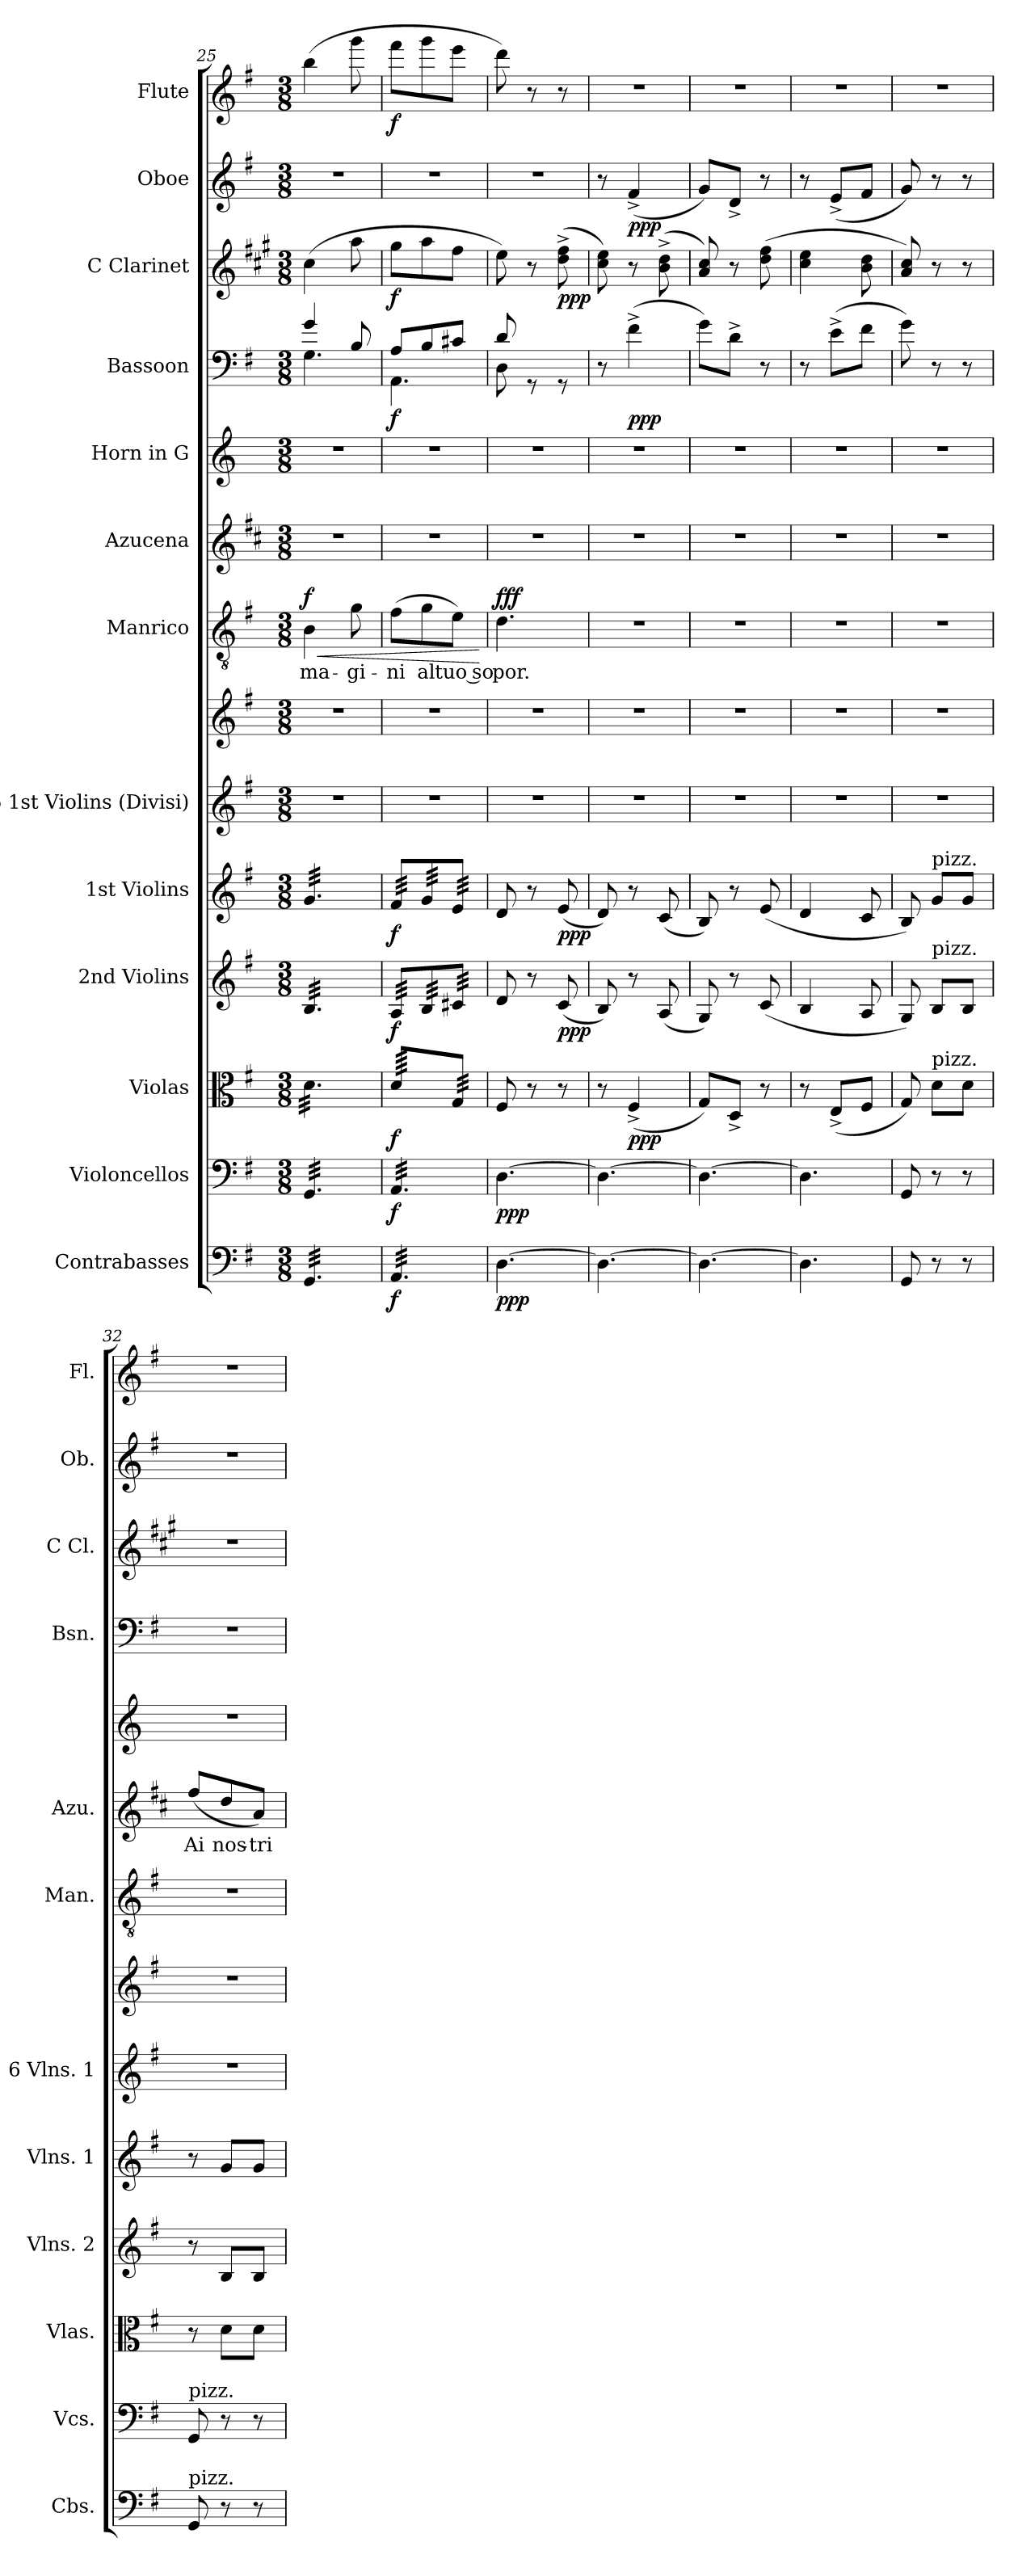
**kern	**dynam	**kern	**dynam	**kern	**dynam	**kern	**dynam	**kern	**dynam	**kern	**kern	**kern	**text	**dynam	**kern	**text	**kern	**kern	**dynam	**kern	**dynam	**kern	**dynam	**kern	**dynam
*part13	*part13	*part12	*part12	*part11	*part11	*part10	*part10	*part9	*part9	*part8	*part8	*part7	*part7	*part7	*part6	*part6	*part5	*part4	*part4	*part3	*part3	*part2	*part2	*part1	*part1
*staff14	*staff14	*staff13	*staff13	*staff12	*staff12	*staff11	*staff11	*staff10	*staff10	*staff9	*staff8	*staff7	*staff7	*staff7	*staff6	*staff6	*staff5	*staff4	*staff4	*staff3	*staff3	*staff2	*staff2	*staff1	*staff1
*I"Contrabasses	*	*I"Violoncellos	*	*I"Violas	*	*I"2nd Violins	*	*I"1st Violins	*	*I"6 1st Violins (Divisi)	*	*I"Manrico	*	*	*I"Azucena	*	*I"Horn in G	*I"Bassoon	*	*I"C Clarinet	*	*I"Oboe	*	*I"Flute	*
*I'Cbs.	*	*I'Vcs.	*	*I'Vlas.	*	*I'Vlns. 2	*	*I'Vlns. 1	*	*I'6 Vlns. 1	*	*I'Man.	*	*	*I'Azu.	*	*	*I'Bsn.	*	*I'C Cl.	*	*I'Ob.	*	*I'Fl.	*
*clefF4	*	*clefF4	*	*clefC3	*	*clefG2	*	*clefG2	*	*clefG2	*clefG2	*clefGv2	*	*	*clefG2	*	*clefG2	*clefF4	*	*clefG2	*	*clefG2	*	*clefG2	*
*ITrd7c12	*	*	*	*	*	*	*	*	*	*	*	*	*	*	*ITrd4c7	*	*ITrd3c5	*	*	*ITrd1c2	*	*	*	*	*
*k[f#]	*	*k[f#]	*	*k[f#]	*	*k[f#]	*	*k[f#]	*	*k[f#]	*k[f#]	*k[f#]	*	*	*k[f#]	*	*k[f#]	*k[f#]	*	*k[f#]	*	*k[f#]	*	*k[f#]	*
*M3/8	*	*M3/8	*	*M3/8	*	*M3/8	*	*M3/8	*	*M3/8	*M3/8	*M3/8	*	*	*M3/8	*	*M3/8	*M3/8	*	*M3/8	*	*M3/8	*	*M3/8	*
=25	=25	=25	=25	=25	=25	=25	=25	=25	=25	=25	=25	=25	=25	=25	=25	=25	=25	=25	=25	=25	=25	=25	=25	=25	=25
!	!	!	!	!	!	!	!	!	!	!	!	!	!LO:LY:b	!LO:HP:b	!	!	!	!	!	!	!	!	!	!	!
*	*	*	*	*	*	*	*	*	*	*	*	*	*	*	*	*	*	*^	*	*	*	*	*	*	*
!	!	!	!	!	!	!	!	!	!	!	!	!	!	!LO:DY:n=1:a	!	!	!	!	!	!	!	!	!	!	!	!
*tremolo	*	*	*	*	*	*	*	*	*	*	*	*	*	*	*	*	*	*	*	*	*	*	*	*	*	*
*	*	*tremolo	*	*	*	*	*	*	*	*	*	*	*	*	*	*	*	*	*	*	*	*	*	*	*	*
*	*	*	*	*tremolo	*	*	*	*	*	*	*	*	*	*	*	*	*	*	*	*	*	*	*	*	*	*
*	*	*	*	*	*	*tremolo	*	*	*	*	*	*	*	*	*	*	*	*	*	*	*	*	*	*	*	*
*	*	*	*	*	*	*	*	*tremolo	*	*	*	*	*	*	*	*	*	*	*	*	*	*	*	*	*	*
32GGG/LLL	.	32GG/LLL	.	32d\LLL	.	32B/LLL	.	32g/LLL	.	4.r	4.r	4B\	-ma-	< f	4.r	.	4.r	4g/	4.G\	.	(>4b\	.	4.r	.	(>4bb\	.
32GGG/	.	32GG/	.	32d\	.	32B/	.	32g/	.	.	.	.	.	.	.	.	.	.	.	.	.	.	.	.	.	.
32GGG/	.	32GG/	.	32d\	.	32B/	.	32g/	.	.	.	.	.	.	.	.	.	.	.	.	.	.	.	.	.	.
32GGG/	.	32GG/	.	32d\	.	32B/	.	32g/	.	.	.	.	.	.	.	.	.	.	.	.	.	.	.	.	.	.
32GGG/	.	32GG/	.	32d\	.	32B/	.	32g/	.	.	.	.	.	.	.	.	.	.	.	.	.	.	.	.	.	.
32GGG/	.	32GG/	.	32d\	.	32B/	.	32g/	.	.	.	.	.	.	.	.	.	.	.	.	.	.	.	.	.	.
32GGG/	.	32GG/	.	32d\	.	32B/	.	32g/	.	.	.	.	.	.	.	.	.	.	.	.	.	.	.	.	.	.
32GGG/	.	32GG/	.	32d\	.	32B/	.	32g/	.	.	.	.	.	.	.	.	.	.	.	.	.	.	.	.	.	.
!	!	!	!	!	!	!	!	!	!	!	!	!	!LO:LY:b	!	!	!	!	!	!	!	!	!	!	!	!	!
32GGG/	.	32GG/	.	32d\	.	32B/	.	32g/	.	.	.	8g\	-gi-	.	.	.	.	8B/	.	.	8gg\	.	.	.	8ggg\	.
32GGG/	.	32GG/	.	32d\	.	32B/	.	32g/	.	.	.	.	.	.	.	.	.	.	.	.	.	.	.	.	.	.
32GGG/	.	32GG/	.	32d\	.	32B/	.	32g/	.	.	.	.	.	.	.	.	.	.	.	.	.	.	.	.	.	.
32GGG/JJJ	.	32GG/JJJ	.	32d\JJJ	.	32B/JJJ	.	32g/JJJ	.	.	.	.	.	.	.	.	.	.	.	.	.	.	.	.	.	.
=26	=26	=26	=26	=26	=26	=26	=26	=26	=26	=26	=26	=26	=26	=26	=26	=26	=26	=26	=26	=26	=26	=26	=26	=26	=26	=26
!	!LO:DY:b	!	!LO:DY:b	!	!LO:DY:b	!	!LO:DY:b	!	!LO:DY:b	!	!	!	!LO:LY:b	!	!	!	!	!	!	!LO:DY:b	!	!LO:DY:b	!	!	!	!LO:DY:b
32AAA/LLL	f	32AA/LLL	f	64d/LLLL	f	64A/LLLL	f	64f#/LLLL	f	4.r	4.r	(>8f#\L	-ni	.	4.r	.	4.r	8A/L	4.AA\	f	8ff#\L	f	4.r	.	8fff#\L	f
.	.	.	.	64d/	.	64A/	.	64f#/	.	.	.	.	.	.	.	.	.	.	.	.	.	.	.	.	.	.
32AAA/	.	32AA/	.	64d/	.	64A/	.	64f#/	.	.	.	.	.	.	.	.	.	.	.	.	.	.	.	.	.	.
.	.	.	.	64d/	.	64A/	.	64f#/	.	.	.	.	.	.	.	.	.	.	.	.	.	.	.	.	.	.
32AAA/	.	32AA/	.	64d/	.	64A/	.	64f#/	.	.	.	.	.	.	.	.	.	.	.	.	.	.	.	.	.	.
.	.	.	.	64d/	.	64A/	.	64f#/	.	.	.	.	.	.	.	.	.	.	.	.	.	.	.	.	.	.
32AAA/	.	32AA/	.	64d/	.	64A/	.	64f#/	.	.	.	.	.	.	.	.	.	.	.	.	.	.	.	.	.	.
.	.	.	.	64d/	.	64A/	.	64f#/	.	.	.	.	.	.	.	.	.	.	.	.	.	.	.	.	.	.
!	!	!	!	!	!	!	!	!	!	!	!	!	!LO:LY:b	!	!	!	!	!	!	!	!	!	!	!	!	!
32AAA/	.	32AA/	.	64d/	.	64B/	.	64g/	.	.	.	8g\	al	.	.	.	.	8B/	.	.	8gg\	.	.	.	8ggg\	.
.	.	.	.	64d/	.	64B/	.	64g/	.	.	.	.	.	.	.	.	.	.	.	.	.	.	.	.	.	.
32AAA/	.	32AA/	.	64d/	.	64B/	.	64g/	.	.	.	.	.	.	.	.	.	.	.	.	.	.	.	.	.	.
.	.	.	.	64d/	.	64B/	.	64g/	.	.	.	.	.	.	.	.	.	.	.	.	.	.	.	.	.	.
32AAA/	.	32AA/	.	64d/	.	64B/	.	64g/	.	.	.	.	.	.	.	.	.	.	.	.	.	.	.	.	.	.
.	.	.	.	64d/	.	64B/	.	64g/	.	.	.	.	.	.	.	.	.	.	.	.	.	.	.	.	.	.
32AAA/	.	32AA/	.	64d/	.	64B/	.	64g/	.	.	.	.	.	.	.	.	.	.	.	.	.	.	.	.	.	.
.	.	.	.	64d/	.	64B/	.	64g/	.	.	.	.	.	.	.	.	.	.	.	.	.	.	.	.	.	.
!	!	!	!	!	!	!	!	!	!	!	!	!	!LO:LY:b	!	!	!	!	!	!	!	!	!	!	!	!	!
32AAA/	.	32AA/	.	64G/	.	64c#X/	.	64e/	.	.	.	8e\J)	tuo so	.	.	.	.	8c#X/J	.	.	8ee\J	.	.	.	8eee\J	.
.	.	.	.	64G/	.	64c#X/	.	64e/	.	.	.	.	.	.	.	.	.	.	.	.	.	.	.	.	.	.
32AAA/	.	32AA/	.	64G/	.	64c#X/	.	64e/	.	.	.	.	.	.	.	.	.	.	.	.	.	.	.	.	.	.
.	.	.	.	64G/	.	64c#X/	.	64e/	.	.	.	.	.	.	.	.	.	.	.	.	.	.	.	.	.	.
32AAA/	.	32AA/	.	64G/	.	64c#X/	.	64e/	.	.	.	.	.	.	.	.	.	.	.	.	.	.	.	.	.	.
.	.	.	.	64G/	.	64c#X/	.	64e/	.	.	.	.	.	.	.	.	.	.	.	.	.	.	.	.	.	.
32AAA/JJJ	.	32AA/JJJ	.	64G/	.	64c#X/	.	64e/	.	.	.	.	.	.	.	.	.	.	.	.	.	.	.	.	.	.
*	*	*Xtremolo	*	*	*	*	*	*	*	*	*	*	*	*	*	*	*	*	*	*	*	*	*	*	*	*
*Xtremolo	*	*	*	*	*	*	*	*	*	*	*	*	*	*	*	*	*	*	*	*	*	*	*	*	*	*
.	.	.	.	64G/JJJJ	.	64c#X/JJJJ	.	64e/JJJJ	.	.	.	.	.	.	.	.	.	.	.	.	.	.	.	.	.	.
*	*	*	*	*	*	*	*	*Xtremolo	*	*	*	*	*	*	*	*	*	*	*	*	*	*	*	*	*	*
*	*	*	*	*	*	*Xtremolo	*	*	*	*	*	*	*	*	*	*	*	*	*	*	*	*	*	*	*	*
*	*	*	*	*Xtremolo	*	*	*	*	*	*	*	*	*	*	*	*	*	*	*	*	*	*	*	*	*	*
*	*	*	*	*	*	*	*	*	*	*	*	*	*	*	*	*	*	*v	*v	*	*	*	*	*	*	*
.	.	.	.	.	.	.	.	.	.	.	.	.	.	[	.	.	.	.	.	.	.	.	.	.	.
=27	=27	=27	=27	=27	=27	=27	=27	=27	=27	=27	=27	=27	=27	=27	=27	=27	=27	=27	=27	=27	=27	=27	=27	=27	=27
!	!LO:DY:b	!	!LO:DY:b	!	!	!	!	!	!	!	!	!	!LO:LY:b	!LO:DY:a	!	!	!	!	!	!	!	!	!	!	!
*	*	*	*	*	*	*	*	*	*	*	*	*	*	*	*	*	*	*^	*	*	*	*	*	*	*
[4.DD\	ppp	[4.D\	ppp	8F#/	.	8d/	.	8d/	.	4.r	4.r	4.d\	-por.	fff	4.r	.	4.r	8d/	8D\	.	8dd\)	.	4.r	.	8ddd\)	.
.	.	.	.	8r	.	8r	.	8r	.	.	.	.	.	.	.	.	.	8rGG	4ryy	.	8r	.	.	.	8r	.
!	!	!	!	!	!	!	!LO:DY:b	!	!LO:DY:b	!	!	!	!	!	!	!	!	!	!	!	!	!LO:DY:b	!	!	!	!
.	.	.	.	8r	.	(<8c/	ppp	(<8e/	ppp	.	.	.	.	.	.	.	.	8rGG	.	.	(>8cc\^ 8ee\^	ppp	.	.	8r	.
*	*	*	*	*	*	*	*	*	*	*	*	*	*	*	*	*	*	*v	*v	*	*	*	*	*	*	*
=28	=28	=28	=28	=28	=28	=28	=28	=28	=28	=28	=28	=28	=28	=28	=28	=28	=28	=28	=28	=28	=28	=28	=28	=28	=28
4.DD\_	.	4.D\_	.	8r	.	8B/)	.	8d/)	.	4.r	4.r	4.r	.	.	4.r	.	4.r	8r	.	8b\ 8dd\)	.	8r	.	4.r	.
!	!	!	!	!	!LO:DY:b	!	!	!	!	!	!	!	!	!	!	!	!	!	!LO:DY:b	!	!	!	!LO:DY:b	!	!
.	.	.	.	(<4F#^/	ppp	8r	.	8r	.	.	.	.	.	.	.	.	.	(>4f#^\	ppp	8r	.	(<4f#^/	ppp	.	.
.	.	.	.	.	.	(<8A/	.	(<8c/	.	.	.	.	.	.	.	.	.	.	.	(>8a\^ 8cc\^	.	.	.	.	.
!!LO:PB:g=z
=29	=29	=29	=29	=29	=29	=29	=29	=29	=29	=29	=29	=29	=29	=29	=29	=29	=29	=29	=29	=29	=29	=29	=29	=29	=29
4.DD\_	.	4.D\_	.	8G/L)	.	8G/)	.	8B/)	.	4.r	4.r	4.r	.	.	4.r	.	4.r	8g\L)	.	8g/ 8b/)	.	8g/L)	.	4.r	.
.	.	.	.	8D^/J	.	8r	.	8r	.	.	.	.	.	.	.	.	.	8d^\J	.	8r	.	8d^/J	.	.	.
.	.	.	.	8r	.	(<8c/	.	(<8e/	.	.	.	.	.	.	.	.	.	8r	.	(>8cc\ 8ee\	.	8r	.	.	.
=30	=30	=30	=30	=30	=30	=30	=30	=30	=30	=30	=30	=30	=30	=30	=30	=30	=30	=30	=30	=30	=30	=30	=30	=30	=30
4.DD\]	.	4.D\]	.	8r	.	4B/	.	4d/	.	4.r	4.r	4.r	.	.	4.r	.	4.r	8r	.	4b\ 4dd\	.	8r	.	4.r	.
.	.	.	.	(<8E^/L	.	.	.	.	.	.	.	.	.	.	.	.	.	(>8e^\L	.	.	.	(<8e^/L	.	.	.
.	.	.	.	8F#/J	.	8A/	.	8c/	.	.	.	.	.	.	.	.	.	8f#\J	.	8a\ 8cc\	.	8f#/J	.	.	.
=31	=31	=31	=31	=31	=31	=31	=31	=31	=31	=31	=31	=31	=31	=31	=31	=31	=31	=31	=31	=31	=31	=31	=31	=31	=31
8GGG/	.	8GG/	.	8G/)	.	8G/)	.	8B/)	.	4.r	4.r	4.r	.	.	4.r	.	4.r	8g\)	.	8g/ 8b/)	.	8g/)	.	4.r	.
!	!	!	!	!	!	!	!	!LO:TX:a:t=pizz.	!	!	!	!	!	!	!	!	!	!	!	!	!	!	!	!	!
!	!	!	!	!	!	!LO:TX:a:t=pizz.	!	!	!	!	!	!	!	!	!	!	!	!	!	!	!	!	!	!	!
!	!	!	!	!LO:TX:a:t=pizz.	!	!	!	!	!	!	!	!	!	!	!	!	!	!	!	!	!	!	!	!	!
8r	.	8r	.	8d\L	.	8B/L	.	8g/L	.	.	.	.	.	.	.	.	.	8r	.	8r	.	8r	.	.	.
8r	.	8r	.	8d\J	.	8B/J	.	8g/J	.	.	.	.	.	.	.	.	.	8r	.	8r	.	8r	.	.	.
=32	=32	=32	=32	=32	=32	=32	=32	=32	=32	=32	=32	=32	=32	=32	=32	=32	=32	=32	=32	=32	=32	=32	=32	=32	=32
!	!	!LO:TX:a:t=pizz.	!	!	!	!	!	!	!	!	!	!	!	!	!	!	!	!	!	!	!	!	!	!	!
!LO:TX:a:t=pizz.	!	!	!	!	!	!	!	!	!	!	!	!	!	!	!	!	!	!	!	!	!	!	!	!	!
!	!	!	!	!	!	!	!	!	!	!	!	!	!	!	!	!LO:LY:b	!	!	!	!	!	!	!	!	!
8GGG/	.	8GG/	.	8r	.	8r	.	8r	.	4.r	4.r	4.r	.	.	(>8b/L	Ai	4.r	4.r	.	4.r	.	4.r	.	4.r	.
!	!	!	!	!	!	!	!	!	!	!	!	!	!	!	!	!LO:LY:b	!	!	!	!	!	!	!	!	!
8r	.	8r	.	8d\L	.	8B/L	.	8g/L	.	.	.	.	.	.	8g/	nos-	.	.	.	.	.	.	.	.	.
!	!	!	!	!	!	!	!	!	!	!	!	!	!	!	!	!LO:LY:b	!	!	!	!	!	!	!	!	!
8r	.	8r	.	8d\J	.	8B/J	.	8g/J	.	.	.	.	.	.	8d/J)	-tri	.	.	.	.	.	.	.	.	.
=	=	=	=	=	=	=	=	=	=	=	=	=	=	=	=	=	=	=	=	=	=	=	=	=	=
*-	*-	*-	*-	*-	*-	*-	*-	*-	*-	*-	*-	*-	*-	*-	*-	*-	*-	*-	*-	*-	*-	*-	*-	*-	*-
